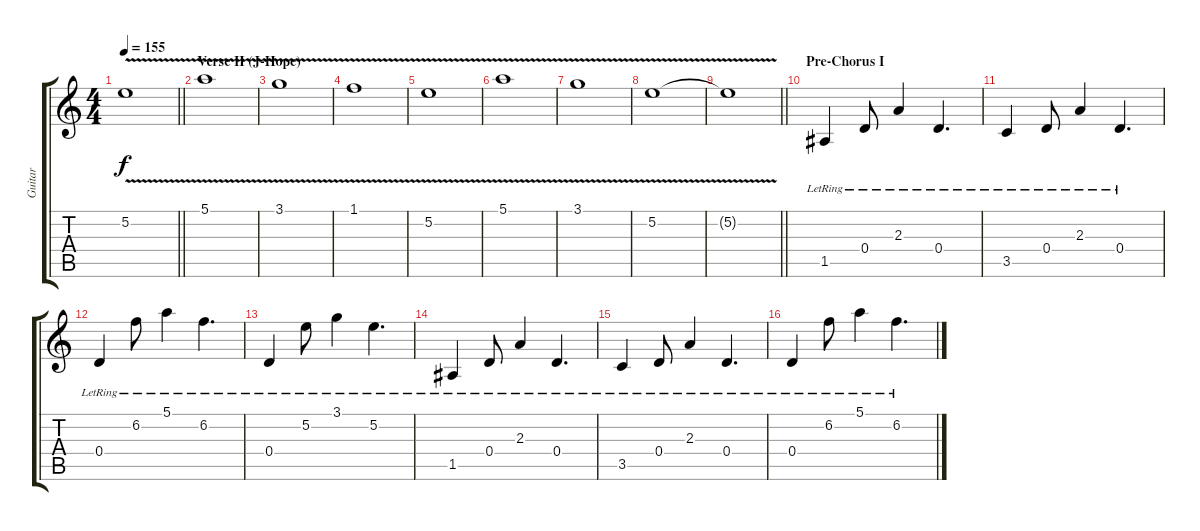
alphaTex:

\track ("Guitar" "Guitar") {instrument electricguitarjazz}
\staff {score tabs}
\tuning (E4 B3 G3 D3 A2 E2) {hide}
\ts (4 4)
\tempo 155
\clef g2
\barLineRight lightlight
\ks c
5.2{v t}.1{dy f} |
\section ("" "Verse II (J-Hope)")
5.1{v}.1 |
3.1{v}.1 |
1.1{v}.1 |
5.2{v}.1 |
5.1{v}.1 |
3.1{v}.1 |
5.2{v}.1 |
\barLineRight lightlight
5.2{v t}.1 |
\section ("" "Pre-Chorus I")
1.5{lr}.4{volume 12} 0.4{lr}.8 2.3{lr}.4 0.4{lr}.4{d} |
3.5{lr}.4 0.4{lr}.8 2.3{lr}.4 0.4{lr}.4{d} |
0.4{lr}.4 6.2{lr}.8 5.1{lr}.4 6.2{lr}.4{d} |
0.4{lr}.4 5.2{lr}.8 3.1{lr}.4 5.2{lr}.4{d} |
1.5{lr}.4 0.4{lr}.8 2.3{lr}.4 0.4{lr}.4{d} |
3.5{lr}.4 0.4{lr}.8 2.3{lr}.4 0.4{lr}.4{d} |
0.4{lr}.4 6.2{lr}.8 5.1{lr}.4 6.2{lr}.4{d}
